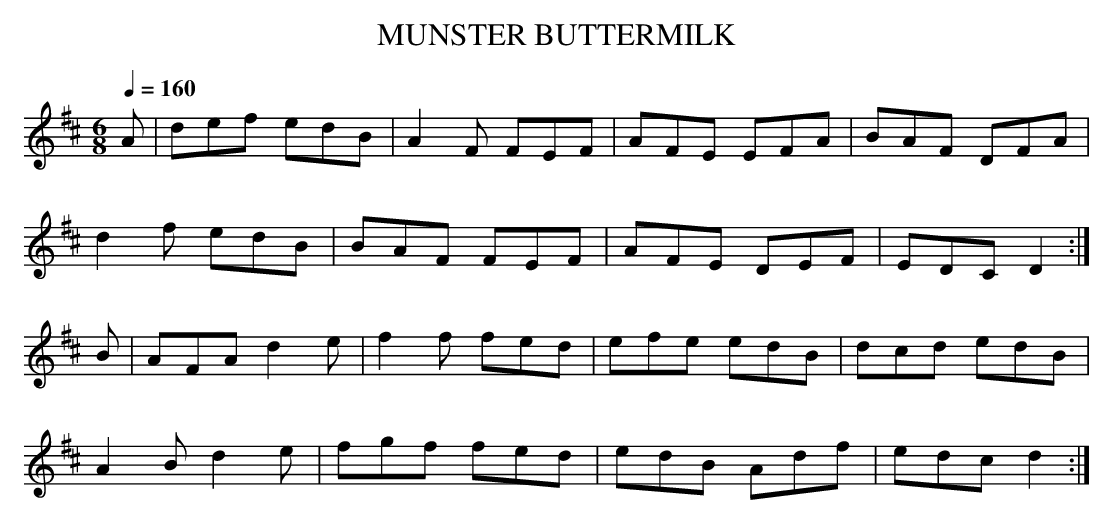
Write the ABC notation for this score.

X:1
T:MUNSTER BUTTERMILK
Q:1/4=160
M:6/8
K:D
A|def edB|A2F FEF|AFE EFA|BAF DFA|
d2f edB|BAF FEF|AFE DEF|EDC D2 :|
B|AFA d2e|f2f fed|efe edB|dcd edB|
A2B d2e|fgf fed|edB Adf|edc d2 :|
